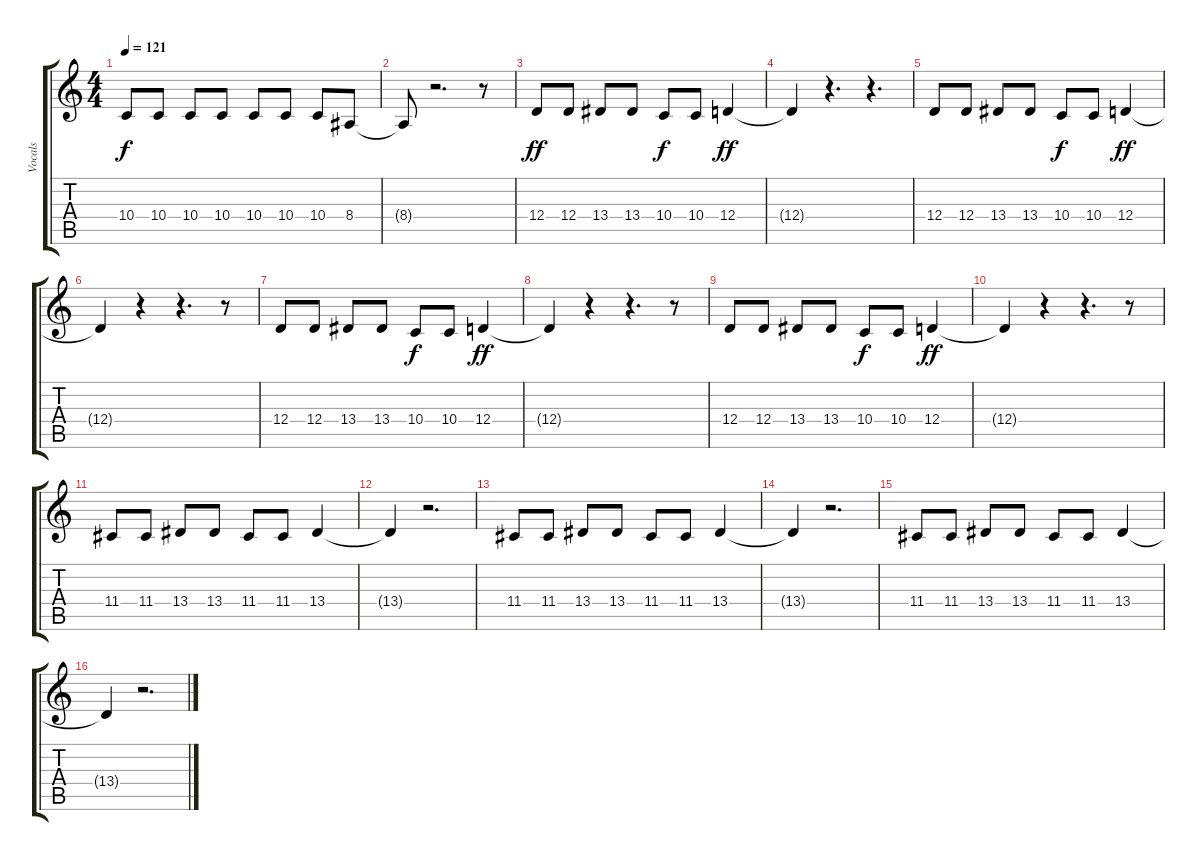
\track ("Vocals" "Vocals") {instrument tenorsax}
\staff {score tabs}
\tuning (E4 B3 G3 D3 A2 E2) {hide}
\ts (4 4)
\tempo 121
\clef g2
\ks c
10.4.8{dy f} 10.4.8 10.4.8 10.4.8 10.4.8 10.4.8 10.4.8 8.4.8 |
8.4{t}.8 r.2{d} r.8 |
12.4.8{dy ff} 12.4.8 13.4.8 13.4.8 10.4.8{dy f} 10.4.8 12.4.4{dy ff} |
12.4{t}.4 r.4{d} r.4{d} |
12.4.8 12.4.8 13.4.8 13.4.8 10.4.8{dy f} 10.4.8 12.4.4{dy ff} |
12.4{t}.4 r.4 r.4{d} r.8 |
12.4.8 12.4.8 13.4.8 13.4.8 10.4.8{dy f} 10.4.8 12.4.4{dy ff} |
12.4{t}.4 r.4 r.4{d} r.8 |
12.4.8 12.4.8 13.4.8 13.4.8 10.4.8{dy f} 10.4.8 12.4.4{dy ff} |
12.4{t}.4 r.4 r.4{d} r.8 |
11.4.8 11.4.8 13.4.8 13.4.8 11.4.8 11.4.8 13.4.4 |
13.4{t}.4 r.2{d} |
11.4.8 11.4.8 13.4.8 13.4.8 11.4.8 11.4.8 13.4.4 |
13.4{t}.4 r.2{d} |
11.4.8 11.4.8 13.4.8 13.4.8 11.4.8 11.4.8 13.4.4 |
13.4{t}.4 r.2{d}
